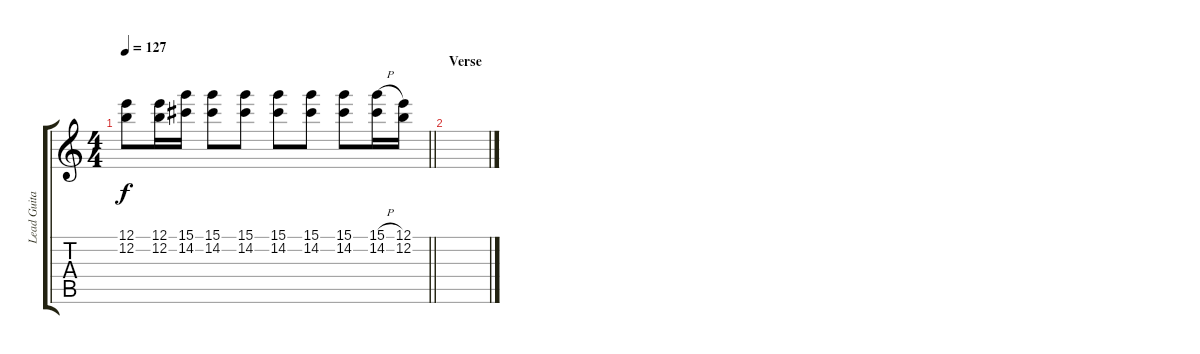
\track ("Lead Guitar" "Lead Guita") {instrument distortionguitar}
\staff {score tabs}
\tuning (E4 B3 G3 D3 A2 E2) {hide}
\ts (4 4)
\tempo 127
\clef g2
\barLineRight lightlight
\ks c
(12.1 12.2).8{dy f} (12.1 12.2).16 (15.1 14.2).16 (15.1 14.2).8 (15.1 14.2).8 (15.1 14.2).8 (15.1 14.2).8 (15.1 14.2).8 (15.1{h} 14.2).16 (12.1 12.2).16 |
\section ("" "Verse")
